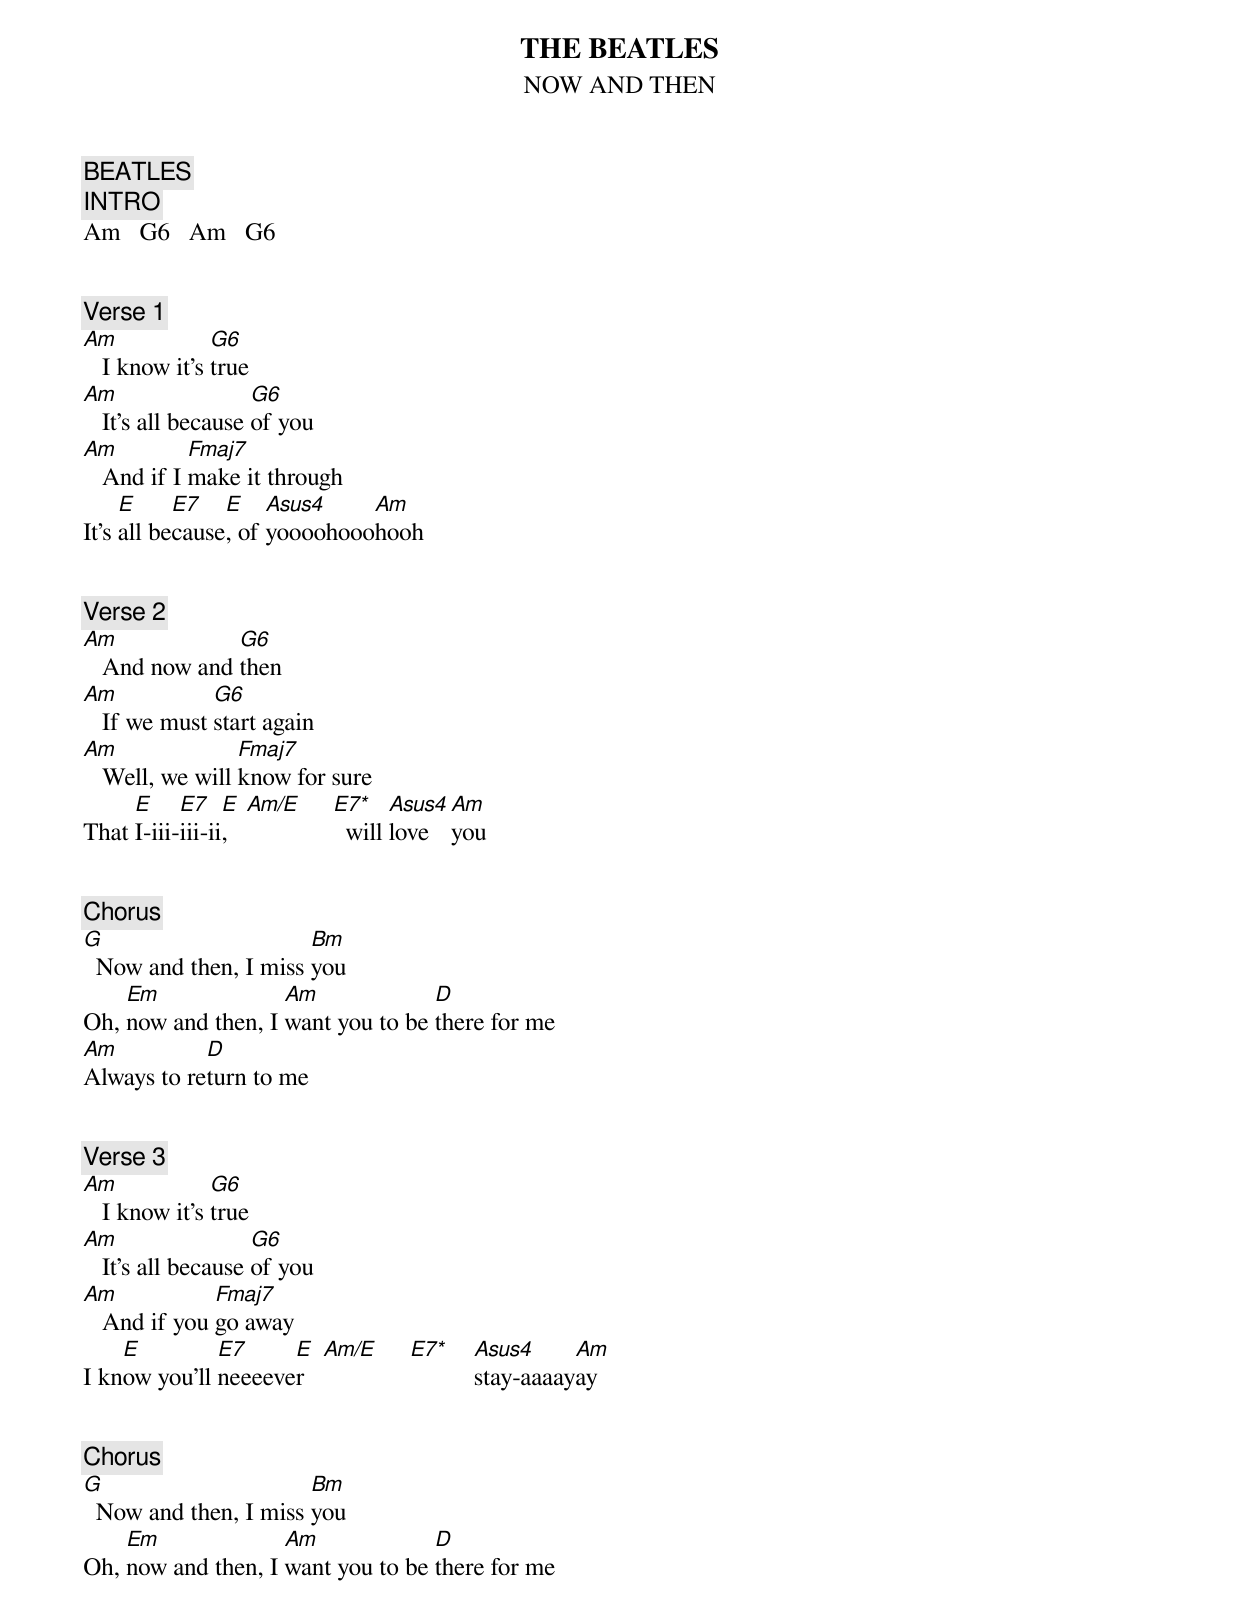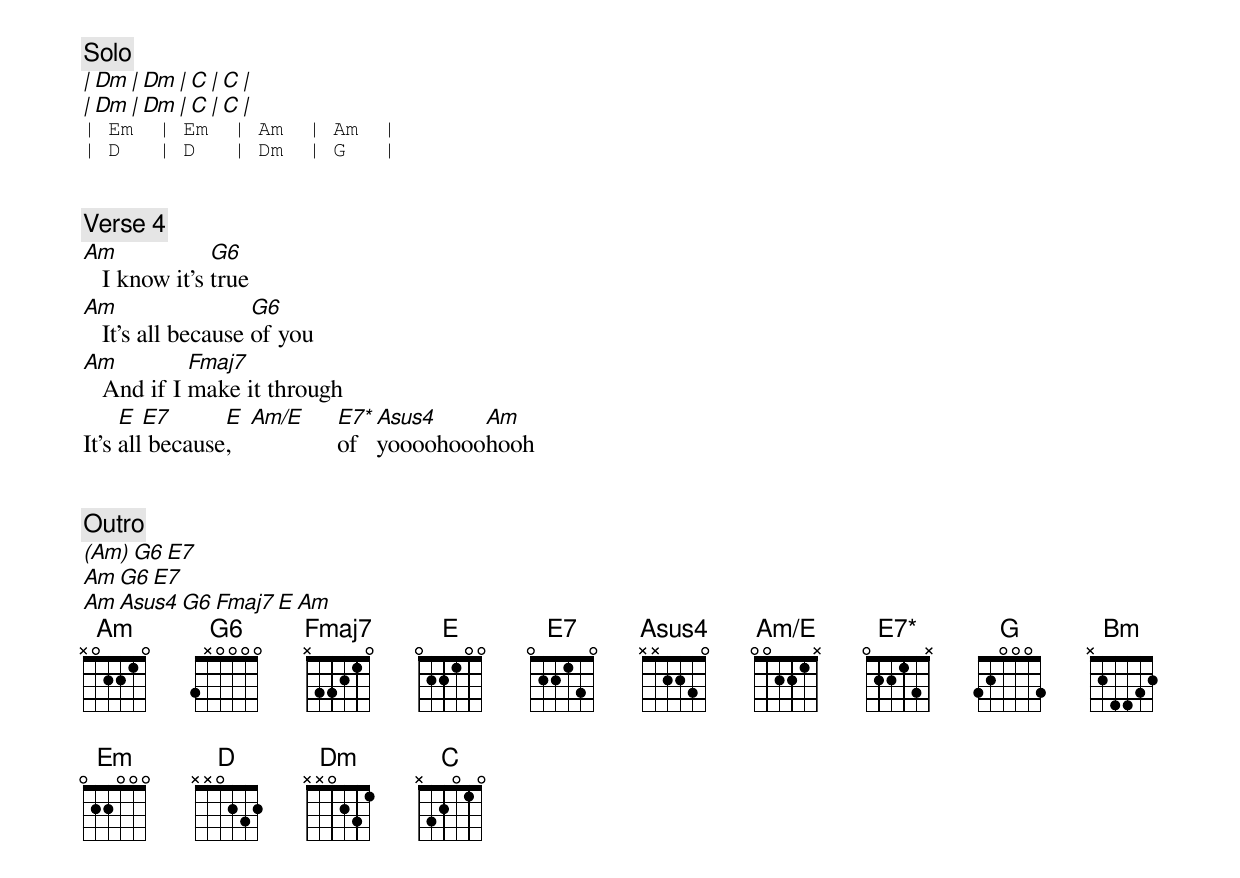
THE BEATLES
NOW AND THEN
BEATLES
Am/E  00221x
E7*   02213x
INTRO
Am   G6   Am   G6


[Verse 1]
Am             G6
   I know it's true
Am                  G6
   It's all because of you
Am          Fmaj7
   And if I make it through
     E     E7   E    Asus4    Am
It's all because, of yoooohooohooh


[Verse 2]
Am             G6
   And now and then
Am            G6
   If we must start again
Am               Fmaj7
   Well, we will know for sure
     E     E7    E   Am/E E7*    Asus4 Am
That I-iii-iii-ii,          will love  you


[Chorus]
G                      Bm
  Now and then, I miss you
    Em              Am             D
Oh, now and then, I want you to be there for me
Am          D
Always to return to me


[Verse 3]
Am             G6
   I know it's true
Am                  G6
   It's all because of you
Am            Fmaj7
   And if you go away
    E         E7     E   Am/E E7* Asus4     Am
I know you'll neeeever            stay-aaaayay


[Chorus]
G                      Bm
  Now and then, I miss you
    Em              Am             D
Oh, now and then, I want you to be there for me


[Solo]
| Dm  | Dm  | C   | C   |
| Dm  | Dm  | C   | C   |
| Em  | Em  | Am  | Am  |
| D   | D   | Dm  | G   |


[Verse 4]
Am             G6
   I know it's true
Am                  G6
   It's all because of you
Am          Fmaj7
   And if I make it through
     E  E7      E   Am/E E7* Asus4    Am
It's all because,        of  yoooohooohooh


[Outro]
(Am)  G6   E7
 Am   G6   E7
 Am  Asus4  G6  Fmaj7  E  Am
